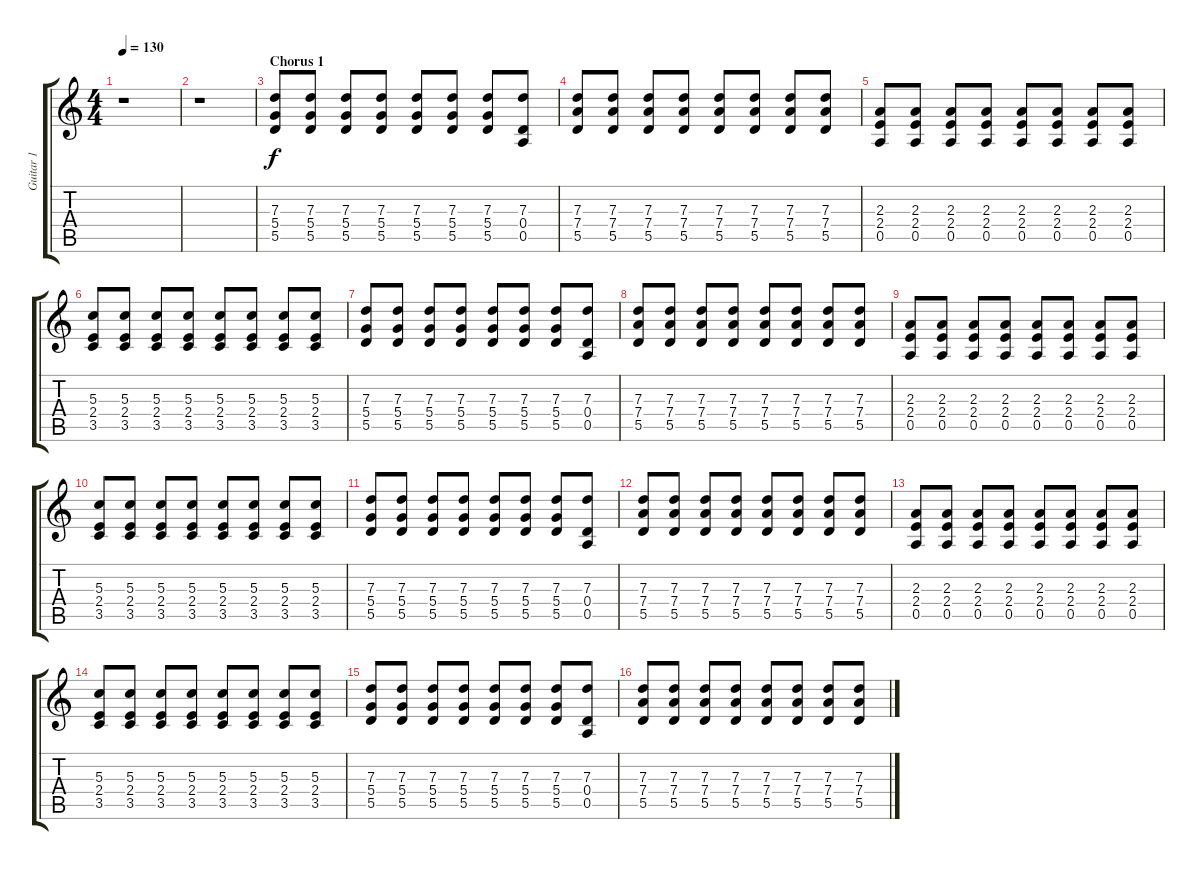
\track ("Guitar 1" "Guitar 1") {instrument distortionguitar}
\staff {score tabs}
\tuning (E4 B3 G3 D3 A2 D2) {hide}
\ts (4 4)
\tempo 130
\clef g2
\ks c
r.1{dy f} |
r.1 |
\section ("" "Chorus 1")
(7.3 5.4 5.5).8 (7.3 5.4 5.5).8 (7.3 5.4 5.5).8 (7.3 5.4 5.5).8 (7.3 5.4 5.5).8 (7.3 5.4 5.5).8 (7.3 5.4 5.5).8 (7.3 0.4 0.5).8 |
(7.3 7.4 5.5).8 (7.3 7.4 5.5).8 (7.3 7.4 5.5).8 (7.3 7.4 5.5).8 (7.3 7.4 5.5).8 (7.3 7.4 5.5).8 (7.3 7.4 5.5).8 (7.3 7.4 5.5).8 |
(2.3 2.4 0.5).8 (2.3 2.4 0.5).8 (2.3 2.4 0.5).8 (2.3 2.4 0.5).8 (2.3 2.4 0.5).8 (2.3 2.4 0.5).8 (2.3 2.4 0.5).8 (2.3 2.4 0.5).8 |
(5.3 2.4 3.5).8 (5.3 2.4 3.5).8 (5.3 2.4 3.5).8 (5.3 2.4 3.5).8 (5.3 2.4 3.5).8 (5.3 2.4 3.5).8 (5.3 2.4 3.5).8 (5.3 2.4 3.5).8 |
(7.3 5.4 5.5).8 (7.3 5.4 5.5).8 (7.3 5.4 5.5).8 (7.3 5.4 5.5).8 (7.3 5.4 5.5).8 (7.3 5.4 5.5).8 (7.3 5.4 5.5).8 (7.3 0.4 0.5).8 |
(7.3 7.4 5.5).8 (7.3 7.4 5.5).8 (7.3 7.4 5.5).8 (7.3 7.4 5.5).8 (7.3 7.4 5.5).8 (7.3 7.4 5.5).8 (7.3 7.4 5.5).8 (7.3 7.4 5.5).8 |
(2.3 2.4 0.5).8 (2.3 2.4 0.5).8 (2.3 2.4 0.5).8 (2.3 2.4 0.5).8 (2.3 2.4 0.5).8 (2.3 2.4 0.5).8 (2.3 2.4 0.5).8 (2.3 2.4 0.5).8 |
(5.3 2.4 3.5).8 (5.3 2.4 3.5).8 (5.3 2.4 3.5).8 (5.3 2.4 3.5).8 (5.3 2.4 3.5).8 (5.3 2.4 3.5).8 (5.3 2.4 3.5).8 (5.3 2.4 3.5).8 |
(7.3 5.4 5.5).8 (7.3 5.4 5.5).8 (7.3 5.4 5.5).8 (7.3 5.4 5.5).8 (7.3 5.4 5.5).8 (7.3 5.4 5.5).8 (7.3 5.4 5.5).8 (7.3 0.4 0.5).8 |
(7.3 7.4 5.5).8 (7.3 7.4 5.5).8 (7.3 7.4 5.5).8 (7.3 7.4 5.5).8 (7.3 7.4 5.5).8 (7.3 7.4 5.5).8 (7.3 7.4 5.5).8 (7.3 7.4 5.5).8 |
(2.3 2.4 0.5).8 (2.3 2.4 0.5).8 (2.3 2.4 0.5).8 (2.3 2.4 0.5).8 (2.3 2.4 0.5).8 (2.3 2.4 0.5).8 (2.3 2.4 0.5).8 (2.3 2.4 0.5).8 |
(5.3 2.4 3.5).8 (5.3 2.4 3.5).8 (5.3 2.4 3.5).8 (5.3 2.4 3.5).8 (5.3 2.4 3.5).8 (5.3 2.4 3.5).8 (5.3 2.4 3.5).8 (5.3 2.4 3.5).8 |
(7.3 5.4 5.5).8 (7.3 5.4 5.5).8 (7.3 5.4 5.5).8 (7.3 5.4 5.5).8 (7.3 5.4 5.5).8 (7.3 5.4 5.5).8 (7.3 5.4 5.5).8 (7.3 0.4 0.5).8 |
(7.3 7.4 5.5).8 (7.3 7.4 5.5).8 (7.3 7.4 5.5).8 (7.3 7.4 5.5).8 (7.3 7.4 5.5).8 (7.3 7.4 5.5).8 (7.3 7.4 5.5).8 (7.3 7.4 5.5).8
